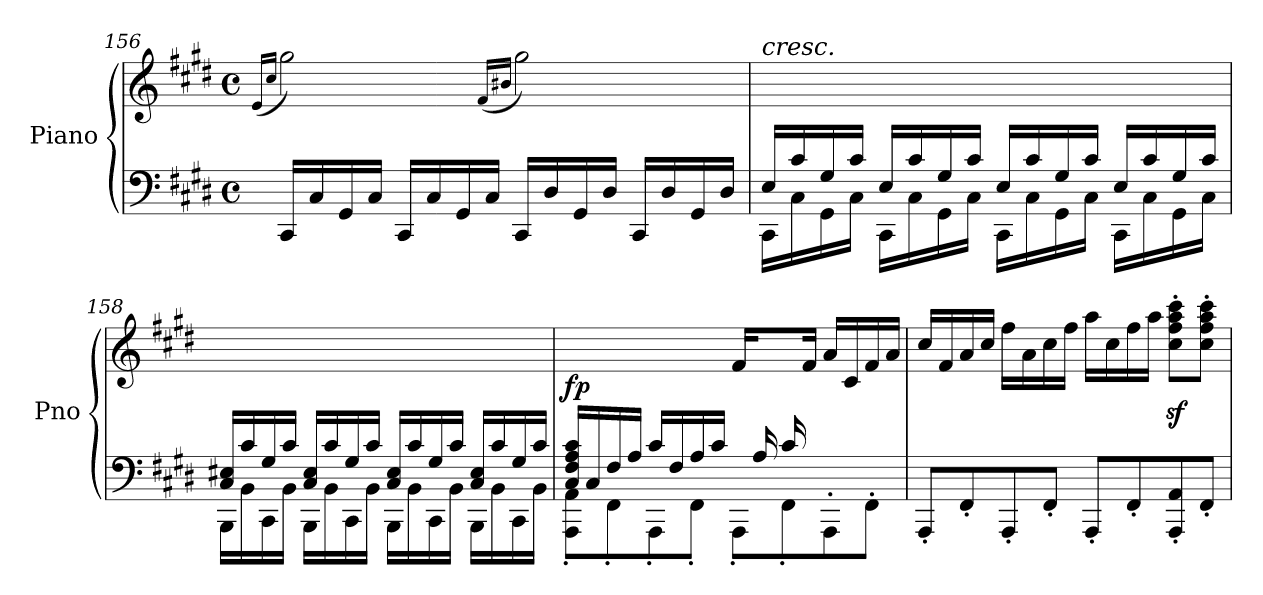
**kern	**kern	**dynam
*part1	*part1	*part1
*staff2	*staff1	*staff1/2
*I"Piano	*	*
*I'Pno	*	*
!!LO:LB:g=z
*clefF4	*clefG2	*
*k[f#c#g#d#]	*k[f#c#g#d#]	*
*M4/4	*M4/4	*
*met(c)	*met(c)	*
=156	=156	=156
.	(16qe/LL	.
.	16qcc#/JJ	.
16CC#/LL	2gg#\)	.
16C#/	.	.
16GG#/	.	.
16C#/JJ	.	.
16CC#/LL	.	.
16C#/	.	.
16GG#/	.	.
16C#/JJ	.	.
.	(16qf#/LL	.
.	16qb#X/JJ	.
16CC#/LL	2gg#\)	.
16D#/	.	.
16GG#/	.	.
16D#/JJ	.	.
16CC#/LL	.	.
16D#/	.	.
16GG#/	.	.
16D#/JJ	.	.
=157	=157	=157
*^	*	*
!	!	!LO:TX:a:i:t=cresc.	!
16E/LL	16CC#\LL	1ryy	.
16c#/	16C#\	.	.
16G#/	16GG#\	.	.
16c#/JJ	16C#\JJ	.	.
16E/LL	16CC#\LL	.	.
16c#/	16C#\	.	.
16G#/	16GG#\	.	.
16c#/JJ	16C#\JJ	.	.
16E/LL	16CC#\LL	.	.
16c#/	16C#\	.	.
16G#/	16GG#\	.	.
16c#/JJ	16C#\JJ	.	.
16E/LL	16CC#\LL	.	.
16c#/	16C#\	.	.
16G#/	16GG#\	.	.
16c#/JJ	16C#\JJ	.	.
=158	=158	=158	=158
16C#/ 16E#X/LL	16BBB\LL	1ryy	.
16c#/	16BB\	.	.
16G#/	16CC#\	.	.
16c#/JJ	16BB\JJ	.	.
16C#/ 16E#/LL	16BBB\LL	.	.
16c#/	16BB\	.	.
16G#/	16CC#\	.	.
16c#/JJ	16BB\JJ	.	.
16C#/ 16E#/LL	16BBB\LL	.	.
16c#/	16BB\	.	.
16G#/	16CC#\	.	.
16c#/JJ	16BB\JJ	.	.
16C#/ 16E#/LL	16BBB\LL	.	.
16c#/	16BB\	.	.
16G#/	16CC#\	.	.
16c#/JJ	16BB\JJ	.	.
!!LO:LB:g=z
=159	=159	=159	=159
!	!	!	!LO:DY:b
16C#/ 16F#/ 16A/ 16c#/LL	8AAA\' 8AA\'L	2ryy	fp
16C#/	.	.	.
16F#/	8FF#'\	.	.
16A/JJ	.	.	.
16c#/LL	8AAA'\	.	.
16F#/	.	.	.
16A/	8FF#'\J	.	.
16c#/JJ	.	.	.
16ryy	8AAA'\L	16f#/LL	.
16A/	.	8ryy	.
16c#/	8FF#'\	.	.
4ryy	.	16f#/JJ	.
.	8AAA'\	16a/LL	.
.	.	16c#/	.
.	8FF#'\J	16f#/	.
16ryy	.	16a/JJ	.
*v	*v	*	*
=160	=160	=160
8AAA'/L	16cc#/LL	.
.	16f#/	.
8FF#'/	16a/	.
.	16cc#/JJ	.
8AAA'/	16ff#\LL	.
.	16a\	.
8FF#'/J	16cc#\	.
.	16ff#\JJ	.
8AAA'/L	16aa\LL	.
.	16cc#\	.
8FF#'/	16ff#\	.
.	16aa\JJ	.
8AAA/' 8AA/'	8cc#\z<' 8ff#\z<' 8aa\z<' 8ccc#\z<'L	.
8FF#'/J	8cc#\' 8ff#\' 8aa\' 8ccc#\'J	.
=	=	=
*-	*-	*-
